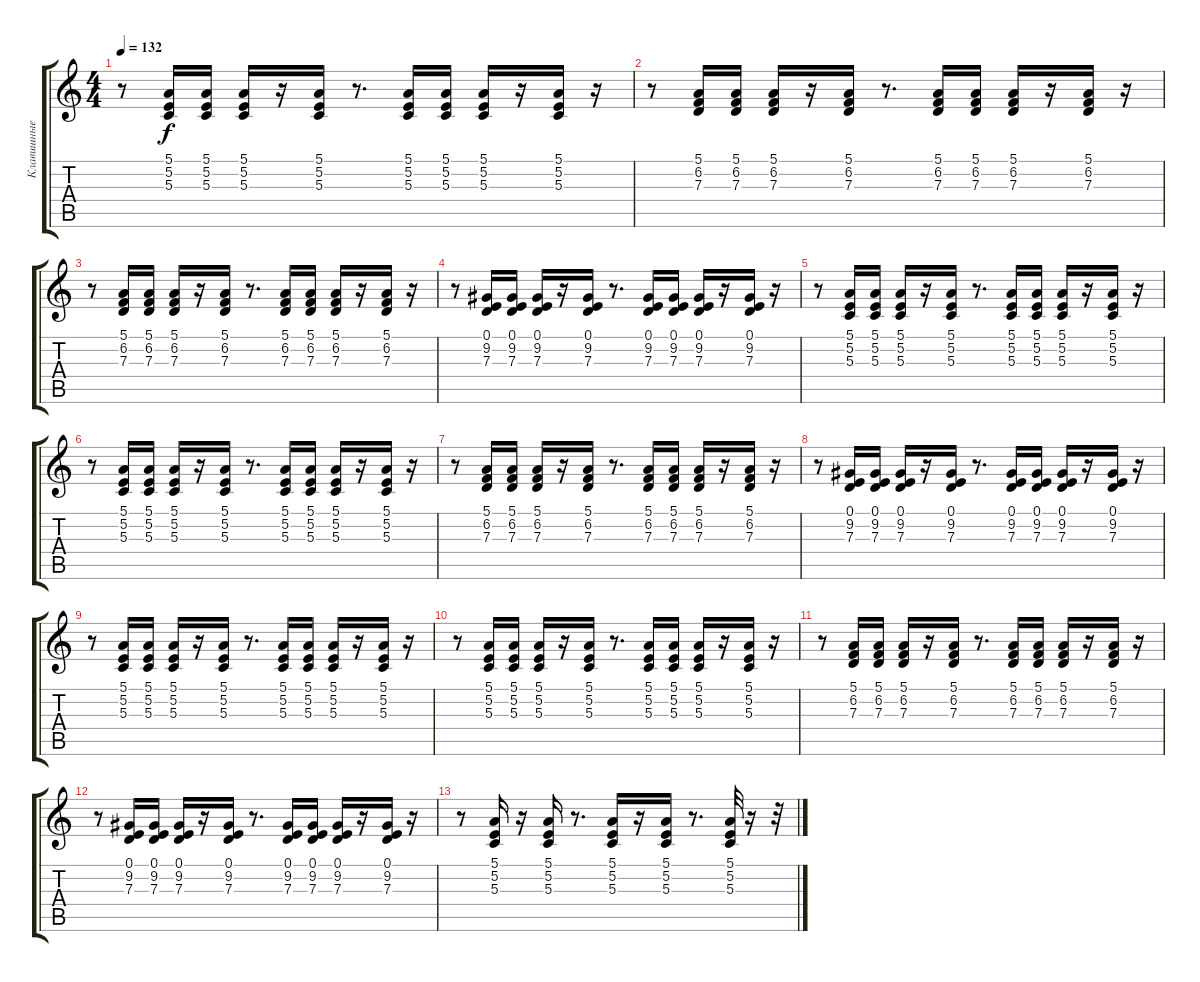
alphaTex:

\track ("Клавишные" "Клавишные") {instrument pad3polysynth}
\staff {score tabs}
\tuning (E4 B3 G3 D3 A2 E2) {hide}
\ts (4 4)
\tempo 132
\clef g2
\ks c
r.8{dy f} (5.1 5.2 5.3).16 (5.1 5.2 5.3).16 (5.1 5.2 5.3).16 r.16 (5.1 5.2 5.3).16 r.8{d} (5.1 5.2 5.3).16 (5.1 5.2 5.3).16 (5.1 5.2 5.3).16 r.16 (5.1 5.2 5.3).16 r.16 |
r.8 (5.1 6.2 7.3).16 (5.1 6.2 7.3).16 (5.1 6.2 7.3).16 r.16 (5.1 6.2 7.3).16 r.8{d} (5.1 6.2 7.3).16 (5.1 6.2 7.3).16 (5.1 6.2 7.3).16 r.16 (5.1 6.2 7.3).16 r.16 |
r.8 (5.1 6.2 7.3).16 (5.1 6.2 7.3).16 (5.1 6.2 7.3).16 r.16 (5.1 6.2 7.3).16 r.8{d} (5.1 6.2 7.3).16 (5.1 6.2 7.3).16 (5.1 6.2 7.3).16 r.16 (5.1 6.2 7.3).16 r.16 |
r.8 (0.1 9.2 7.3).16 (0.1 9.2 7.3).16 (0.1 9.2 7.3).16 r.16 (0.1 9.2 7.3).16 r.8{d} (0.1 9.2 7.3).16 (0.1 9.2 7.3).16 (0.1 9.2 7.3).16 r.16 (0.1 9.2 7.3).16 r.16 |
r.8 (5.1 5.2 5.3).16 (5.1 5.2 5.3).16 (5.1 5.2 5.3).16 r.16 (5.1 5.2 5.3).16 r.8{d} (5.1 5.2 5.3).16 (5.1 5.2 5.3).16 (5.1 5.2 5.3).16 r.16 (5.1 5.2 5.3).16 r.16 |
r.8 (5.1 5.2 5.3).16 (5.1 5.2 5.3).16 (5.1 5.2 5.3).16 r.16 (5.1 5.2 5.3).16 r.8{d} (5.1 5.2 5.3).16 (5.1 5.2 5.3).16 (5.1 5.2 5.3).16 r.16 (5.1 5.2 5.3).16 r.16 |
r.8 (5.1 6.2 7.3).16 (5.1 6.2 7.3).16 (5.1 6.2 7.3).16 r.16 (5.1 6.2 7.3).16 r.8{d} (5.1 6.2 7.3).16 (5.1 6.2 7.3).16 (5.1 6.2 7.3).16 r.16 (5.1 6.2 7.3).16 r.16 |
r.8 (0.1 9.2 7.3).16 (0.1 9.2 7.3).16 (0.1 9.2 7.3).16 r.16 (0.1 9.2 7.3).16 r.8{d} (0.1 9.2 7.3).16 (0.1 9.2 7.3).16 (0.1 9.2 7.3).16 r.16 (0.1 9.2 7.3).16 r.16 |
r.8 (5.1 5.2 5.3).16 (5.1 5.2 5.3).16 (5.1 5.2 5.3).16 r.16 (5.1 5.2 5.3).16 r.8{d} (5.1 5.2 5.3).16 (5.1 5.2 5.3).16 (5.1 5.2 5.3).16 r.16 (5.1 5.2 5.3).16 r.16 |
r.8 (5.1 5.2 5.3).16 (5.1 5.2 5.3).16 (5.1 5.2 5.3).16 r.16 (5.1 5.2 5.3).16 r.8{d} (5.1 5.2 5.3).16 (5.1 5.2 5.3).16 (5.1 5.2 5.3).16 r.16 (5.1 5.2 5.3).16 r.16 |
r.8 (5.1 6.2 7.3).16 (5.1 6.2 7.3).16 (5.1 6.2 7.3).16 r.16 (5.1 6.2 7.3).16 r.8{d} (5.1 6.2 7.3).16 (5.1 6.2 7.3).16 (5.1 6.2 7.3).16 r.16 (5.1 6.2 7.3).16 r.16 |
r.8 (0.1 9.2 7.3).16 (0.1 9.2 7.3).16 (0.1 9.2 7.3).16 r.16 (0.1 9.2 7.3).16 r.8{d} (0.1 9.2 7.3).16 (0.1 9.2 7.3).16 (0.1 9.2 7.3).16 r.16 (0.1 9.2 7.3).16 r.16 |
r.8 (5.1 5.2 5.3).16 r.16 (5.1 5.2 5.3).16 r.8{d} (5.1 5.2 5.3).16 r.16 (5.1 5.2 5.3).16 r.8{d} (5.1 5.2 5.3).32 r.16 r.32
